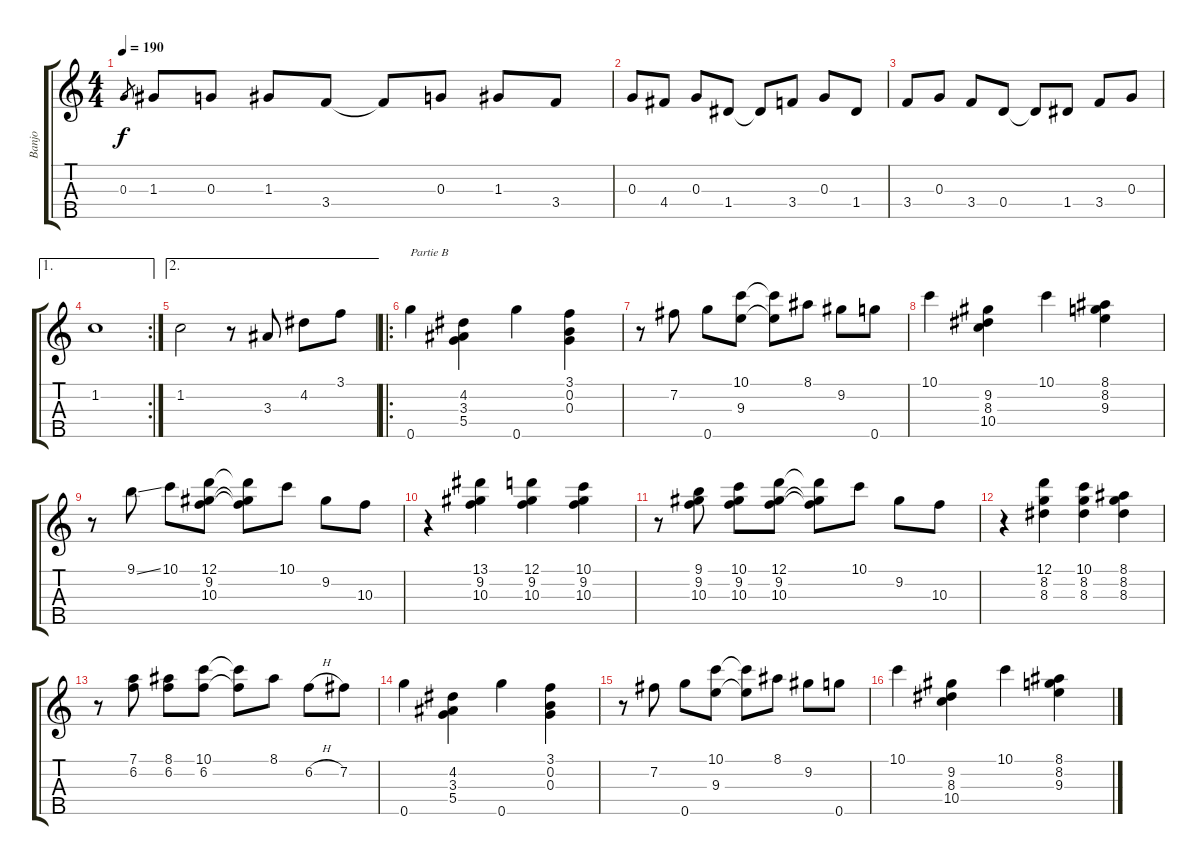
\track ("Banjo" "Banjo") {instrument banjo}
\staff {score tabs}
\tuning (D4 B3 G3 D3 G4) {hide}
\displaytranspose 12
\ts (4 4)
\tempo 190
\clef g2
\ks c
0.3.8{gr dy f} 1.3.8 0.3.8 1.3.8 3.4.8 3.4{t}.8 0.3.8 1.3.8 3.4.8 |
0.3.8 4.4.8 0.3.8 1.4.8 1.4{t}.8 3.4.8 0.3.8 1.4.8 |
3.4.8 0.3.8 3.4.8 0.4.8 0.4{t}.8 1.4.8 3.4.8 0.3.8 |
\ae 1
\rc 2
1.2.1 |
\ae 2
1.2.2 r.8 3.3.8 4.2.8 3.1.8 |
\ro
0.5.4{txt "Partie B"} (4.2 3.3 5.4).4 0.5.4 (3.1 0.2 0.3).4 |
r.8 7.2.8 0.5.8 (10.1 9.3).8 (10.1{t} 9.3{t}).8 8.1.8 9.2.8 0.5.8 |
10.1.4 (9.2 8.3 10.4).4 10.1.4 (8.1 8.2 9.3).4 |
r.8 9.1{ss}.8 10.1.8 (12.1 9.2 10.3).8 (12.1{t} 9.2{t} 10.3{t}).8 10.1.8 9.2.8 10.3.8 |
r.4 (13.1 9.2 10.3).4 (12.1 9.2 10.3).4 (10.1 9.2 10.3).4 |
r.8 (9.1 9.2 10.3).8 (10.1 9.2 10.3).8 (12.1 9.2 10.3).8 (12.1{t} 9.2{t} 10.3{t}).8 10.1.8 9.2.8 10.3.8 |
r.4 (12.1 8.2 8.3).4 (10.1 8.2 8.3).4 (8.1 8.2 8.3).4 |
r.8 (7.1 6.2).8 (8.1 6.2).8 (10.1 6.2).8 (10.1{t} 6.2{t}).8 8.1.8 6.2{h}.8 7.2.8 |
0.5.4 (4.2 3.3 5.4).4 0.5.4 (3.1 0.2 0.3).4 |
r.8 7.2.8 0.5.8 (10.1 9.3).8 (10.1{t} 9.3{t}).8 8.1.8 9.2.8 0.5.8 |
10.1.4 (9.2 8.3 10.4).4 10.1.4 (8.1 8.2 9.3).4
